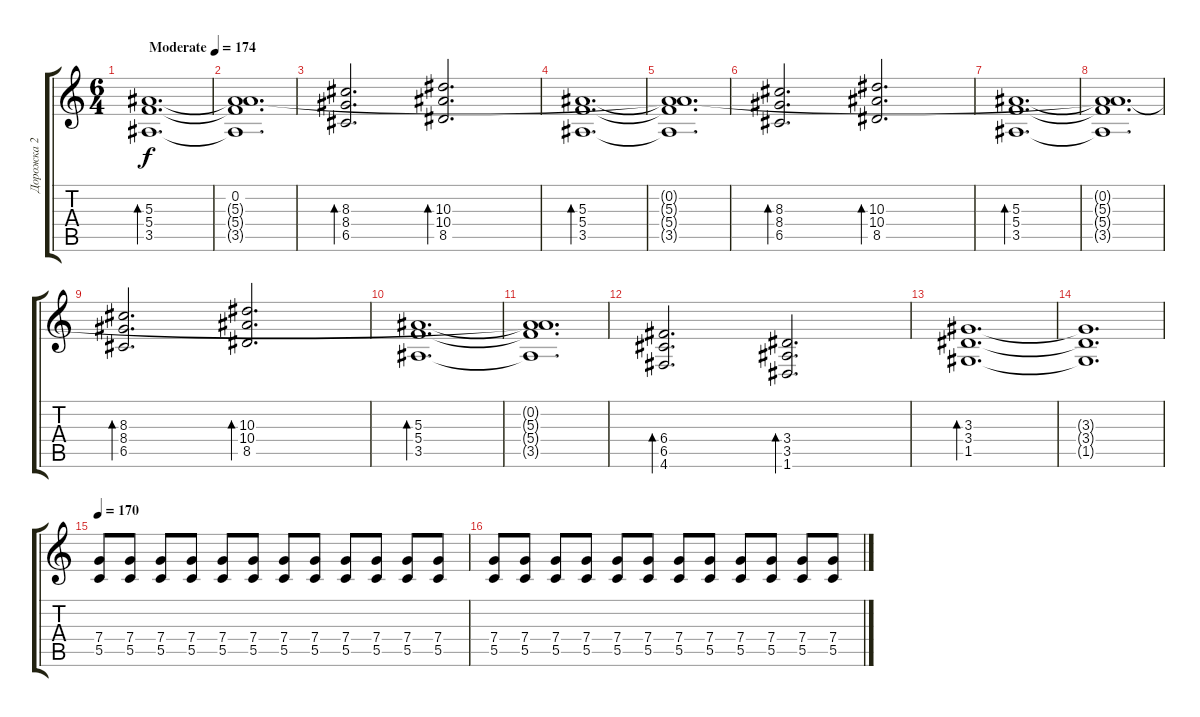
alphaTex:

\track ("Дорожка 2" "Дорожка 2") {instrument distortionguitar}
\staff {score tabs}
\tuning (D4 A3 F3 C3 G2 D2) {hide}
\ts (6 4)
\tempo (174 "Moderate")
\clef g2
\ks c
(5.3 5.4 3.5).1{d bd 480 dy f volume 10 instrument acousticguitarsteel} |
(0.2 5.3{t} 5.4{t} 3.5{t}).1{d} |
(8.3 8.4 6.5).2{d bd 480} (10.3 10.4 8.5).2{d bd 480} |
(5.3 5.4 3.5).1{d bd 480} |
(0.2{t} 5.3{t} 5.4{t} 3.5{t}).1{d} |
(8.3 8.4 6.5).2{d bd 480} (10.3 10.4 8.5).2{d bd 480} |
(5.3 5.4 3.5).1{d bd 480} |
(0.2{t} 5.3{t} 5.4{t} 3.5{t}).1{d} |
(8.3 8.4 6.5).2{d bd 480} (10.3 10.4 8.5).2{d bd 480} |
(5.3 5.4 3.5).1{d bd 480} |
(0.2{t} 5.3{t} 5.4{t} 3.5{t}).1{d} |
(6.4 6.5 4.6).2{d bd 480} (3.4 3.5 1.6).2{d bd 480} |
(3.3 3.4 1.5).1{d bd 480} |
(3.3{t} 3.4{t} 1.5{t}).1{d} |
\tempo 170
(7.4 5.5).8{volume 13 instrument distortionguitar} (7.4 5.5).8 (7.4 5.5).8 (7.4 5.5).8 (7.4 5.5).8 (7.4 5.5).8 (7.4 5.5).8 (7.4 5.5).8 (7.4 5.5).8 (7.4 5.5).8 (7.4 5.5).8 (7.4 5.5).8 |
(7.4 5.5).8 (7.4 5.5).8 (7.4 5.5).8 (7.4 5.5).8 (7.4 5.5).8 (7.4 5.5).8 (7.4 5.5).8 (7.4 5.5).8 (7.4 5.5).8 (7.4 5.5).8 (7.4 5.5).8 (7.4 5.5).8
